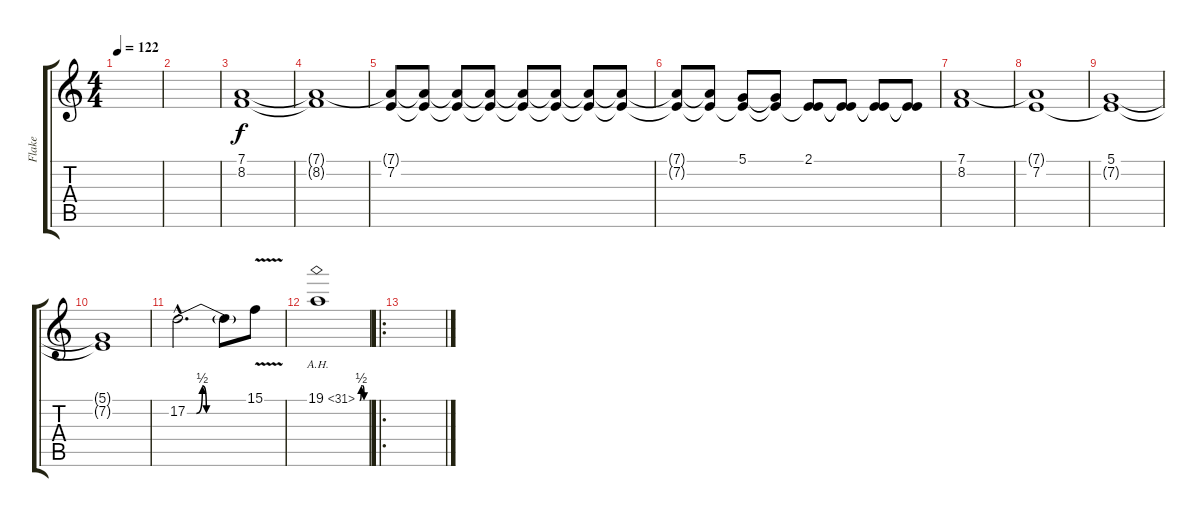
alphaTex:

\track ("Flake" "Flake") {instrument stringensemble1}
\staff {score tabs}
\tuning (D4 A3 F3 C3 G2 C2) {hide}
\ts (4 4)
\tempo 122
\clef g2
\ks c
|
|
(7.1 8.2).1{volume 10 instrument pad2warm} |
(7.1{t} 8.2{t}).1 |
(7.1{t} 7.2).8 (7.1{t} 7.2{t}).8 (7.1{t} 7.2{t}).8 (7.1{t} 7.2{t}).8 (7.1{t} 7.2{t}).8 (7.1{t} 7.2{t}).8 (7.1{t} 7.2{t}).8 (7.1{t} 7.2{t}).8 |
(7.1{t} 7.2{t}).8 (7.1{t} 7.2{t}).8 (5.1 7.2{t}).8 (5.1{t} 7.2{t}).8 (2.1 7.2{t}).8 (2.1{t} 7.2{t}).8 (2.1{t} 7.2{t}).8 (2.1{t} 7.2{t}).8 |
(7.1 8.2).1{volume 10 instrument pad2warm} |
(7.1{t} 7.2).1 |
(5.1 7.2{t}).1 |
(5.1{t} 7.2{t}).1 |
17.2{be (custom 0 0 9 0 15 2 19 0 25 0 45 0 60 0) hac}.2{d instrument whistle} 17.2{t}.8 15.1{v}.8 |
19.1{be (custom 0 0 15 2 30 2 45 0 60 0) ah 12}.1 |
\ro
